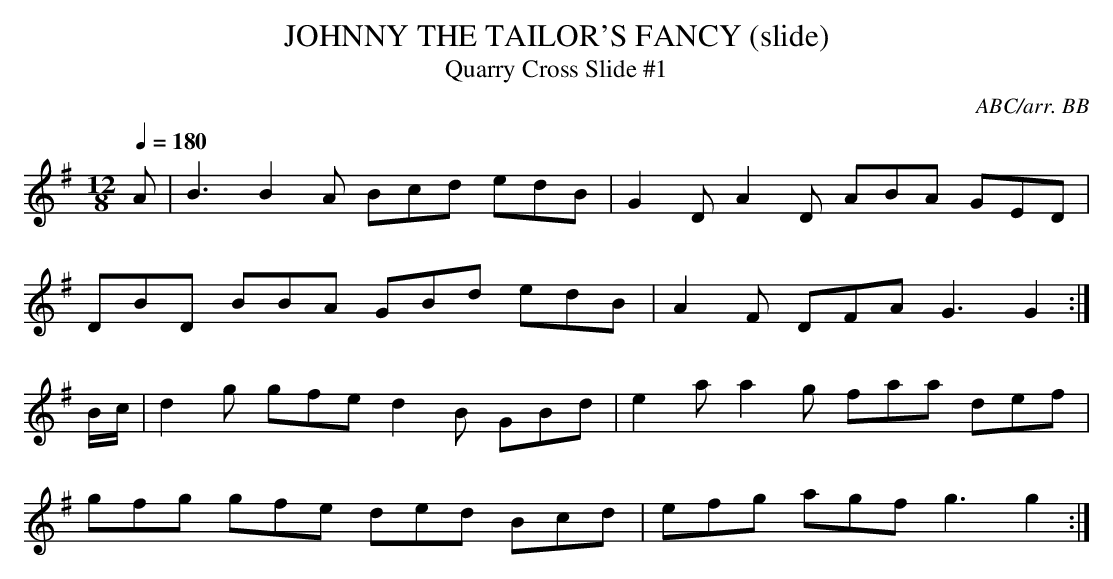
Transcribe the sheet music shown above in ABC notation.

X:1
T:JOHNNY THE TAILOR'S FANCY (slide)
T:Quarry Cross Slide #1
C:ABC/arr. BB
Q:1/4=180
L:1/8
M:12/8
K:G
A|B3 B2A Bcd edB|G2D A2D ABA GED |
DBD BBA GBd edB|A2F DFA G3G2 :|
B/c/|d2g gfe d2B GBd|e2a a2g faa def|
gfg gfe ded Bcd|efg agf g3 g2 :|
